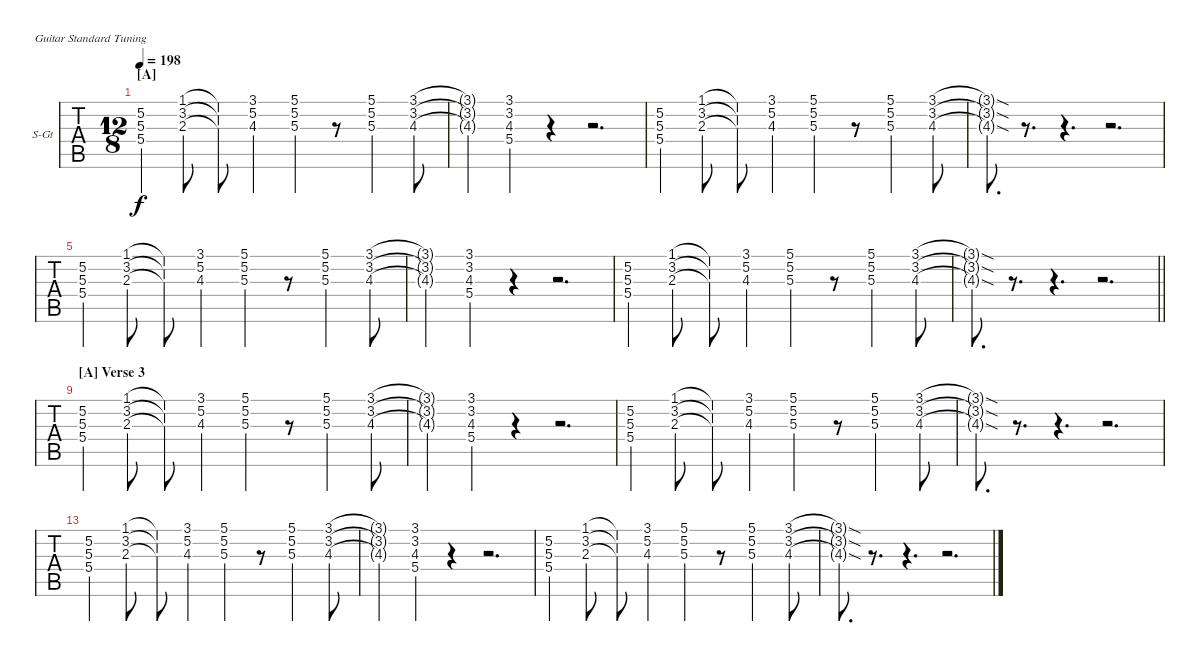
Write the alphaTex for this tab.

\bracketExtendMode nobrackets
\firstSystemTrackNameOrientation horizontal
\otherSystemsTrackNameOrientation horizontal
\defaultBarNumberDisplay FirstOfSystem
\track ("Acoustic" "S-Gt") {instrument acousticguitarsteel}
\staff {tabs}
\tuning (E4 B3 G3 D3 A2 E2)
\ts (12 8)
\section ("A" "")
\tempo 198
\clef g2
\ks c
(5.2 5.3 5.4).4{dy f} (1.1 3.2 2.3).8 (1.1{t} 3.2{t} 2.3{t}).8 (3.1 5.2 4.3).4 (5.1 5.2 5.3).4 r.8 (5.1 5.2 5.3).4 (3.1 3.2 4.3).8 |
(3.1{t} 3.2{t} 4.3{t}).4 (3.1 3.2 4.3 5.4).4 r.4 r.2{d} |
(5.2 5.3 5.4).4 (1.1 3.2 2.3).8 (1.1{t} 3.2{t} 2.3{t}).8 (3.1 5.2 4.3).4 (5.1 5.2 5.3).4 r.8 (5.1 5.2 5.3).4 (3.1 3.2 4.3).8 |
(3.1{sod t} 3.2{sod t} 4.3{sod t}).8{d} r.8{d} r.4{d} r.2{d} |
(5.2 5.3 5.4).4 (1.1 3.2 2.3).8 (1.1{t} 3.2{t} 2.3{t}).8 (3.1 5.2 4.3).4 (5.1 5.2 5.3).4 r.8 (5.1 5.2 5.3).4 (3.1 3.2 4.3).8 |
(3.1{t} 3.2{t} 4.3{t}).4 (3.1 3.2 4.3 5.4).4 r.4 r.2{d} |
(5.2 5.3 5.4).4 (1.1 3.2 2.3).8 (1.1{t} 3.2{t} 2.3{t}).8 (3.1 5.2 4.3).4 (5.1 5.2 5.3).4 r.8 (5.1 5.2 5.3).4 (3.1 3.2 4.3).8 |
\barLineRight lightlight
(3.1{sod t} 3.2{sod t} 4.3{sod t}).8{d} r.8{d} r.4{d} r.2{d} |
\section ("A" "Verse 3")
(5.2 5.3 5.4).4 (1.1 3.2 2.3).8 (1.1{t} 3.2{t} 2.3{t}).8 (3.1 5.2 4.3).4 (5.1 5.2 5.3).4 r.8 (5.1 5.2 5.3).4 (3.1 3.2 4.3).8 |
(3.1{t} 3.2{t} 4.3{t}).4 (3.1 3.2 4.3 5.4).4 r.4 r.2{d} |
(5.2 5.3 5.4).4 (1.1 3.2 2.3).8 (1.1{t} 3.2{t} 2.3{t}).8 (3.1 5.2 4.3).4 (5.1 5.2 5.3).4 r.8 (5.1 5.2 5.3).4 (3.1 3.2 4.3).8 |
(3.1{sod t} 3.2{sod t} 4.3{sod t}).8{d} r.8{d} r.4{d} r.2{d} |
(5.2 5.3 5.4).4 (1.1 3.2 2.3).8 (1.1{t} 3.2{t} 2.3{t}).8 (3.1 5.2 4.3).4 (5.1 5.2 5.3).4 r.8 (5.1 5.2 5.3).4 (3.1 3.2 4.3).8 |
(3.1{t} 3.2{t} 4.3{t}).4 (3.1 3.2 4.3 5.4).4 r.4 r.2{d} |
(5.2 5.3 5.4).4 (1.1 3.2 2.3).8 (1.1{t} 3.2{t} 2.3{t}).8 (3.1 5.2 4.3).4 (5.1 5.2 5.3).4 r.8 (5.1 5.2 5.3).4 (3.1 3.2 4.3).8 |
(3.1{sod t} 3.2{sod t} 4.3{sod t}).8{d} r.8{d} r.4{d} r.2{d}
